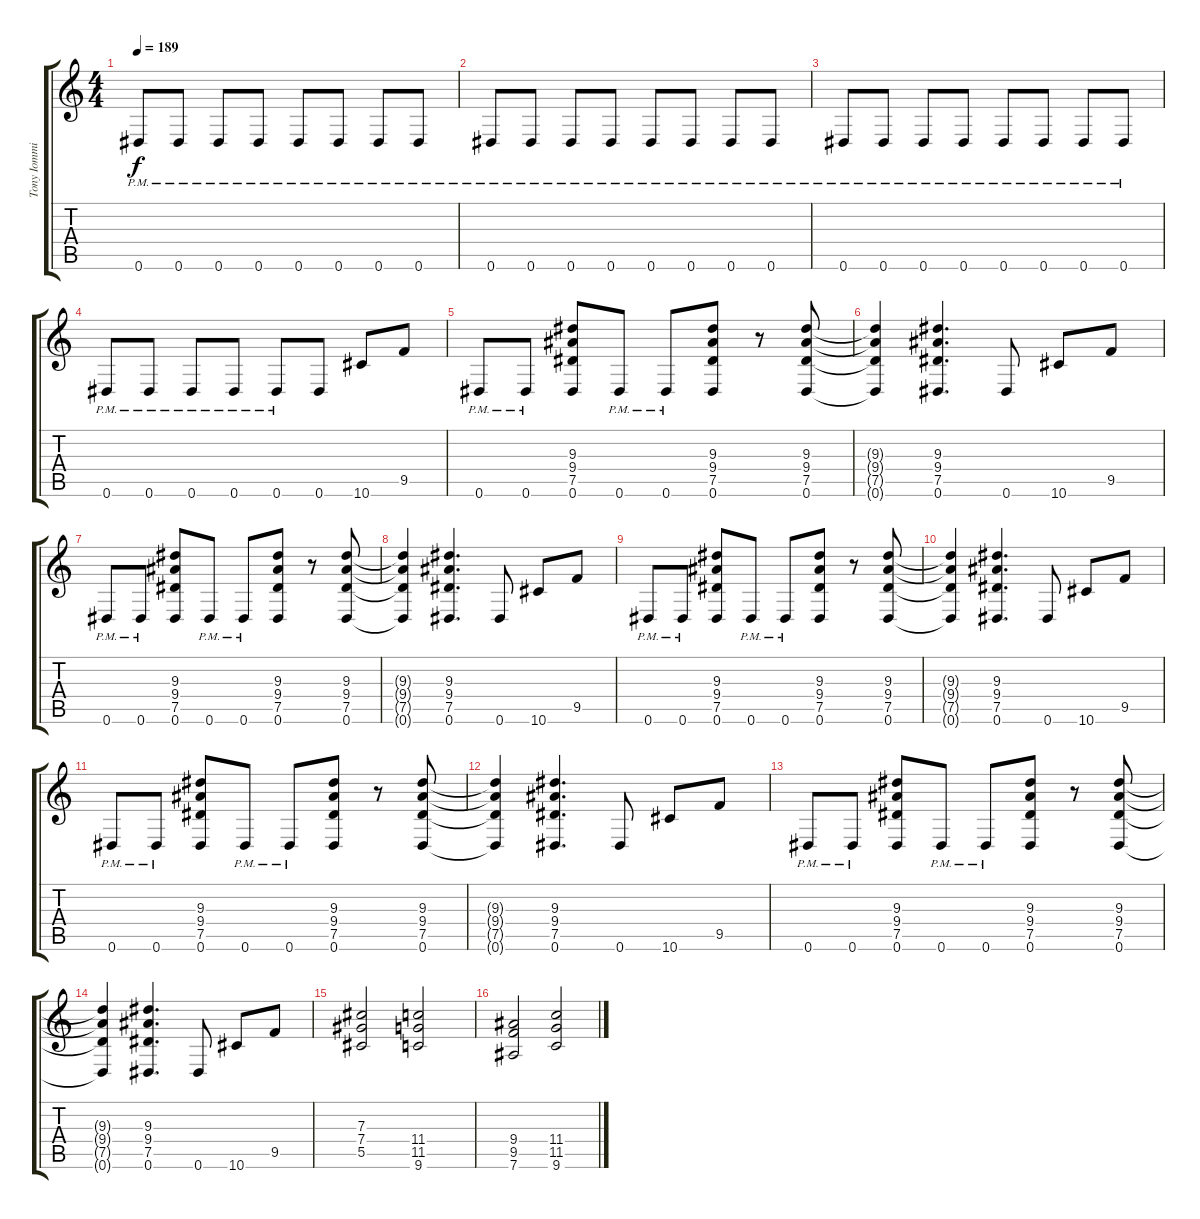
\track ("Tony Iommi (Rh. 2)" "Tony Iommi") {instrument overdrivenguitar}
\staff {score tabs}
\tuning (Eb4 Bb3 Gb3 Db3 Ab2 Eb2) {hide}
\ts (4 4)
\tempo 189
\clef g2
\ks c
0.6{pm}.8{dy f instrument overdrivenguitar} 0.6{pm}.8 0.6{pm}.8 0.6{pm}.8 0.6{pm}.8 0.6{pm}.8 0.6{pm}.8 0.6{pm}.8 |
0.6{pm}.8 0.6{pm}.8 0.6{pm}.8 0.6{pm}.8 0.6{pm}.8 0.6{pm}.8 0.6{pm}.8 0.6{pm}.8 |
0.6{pm}.8 0.6{pm}.8 0.6{pm}.8 0.6{pm}.8 0.6{pm}.8 0.6{pm}.8 0.6{pm}.8 0.6{pm}.8 |
0.6{pm}.8 0.6{pm}.8 0.6{pm}.8 0.6{pm}.8 0.6{pm}.8 0.6.8 10.6.8 9.5.8 |
0.6{pm}.8 0.6{pm}.8 (9.3 9.4 7.5 0.6).8 0.6{pm}.8 0.6{pm}.8 (9.3 9.4 7.5 0.6).8 r.8 (9.3 9.4 7.5 0.6).8 |
(9.3{t} 9.4{t} 7.5{t} 0.6{t}).4 (9.3 9.4 7.5 0.6).4{d} 0.6.8 10.6.8 9.5.8 |
0.6{pm}.8 0.6{pm}.8 (9.3 9.4 7.5 0.6).8 0.6{pm}.8 0.6{pm}.8 (9.3 9.4 7.5 0.6).8 r.8 (9.3 9.4 7.5 0.6).8 |
(9.3{t} 9.4{t} 7.5{t} 0.6{t}).4 (9.3 9.4 7.5 0.6).4{d} 0.6.8 10.6.8 9.5.8 |
0.6{pm}.8 0.6{pm}.8 (9.3 9.4 7.5 0.6).8 0.6{pm}.8 0.6{pm}.8 (9.3 9.4 7.5 0.6).8 r.8 (9.3 9.4 7.5 0.6).8 |
(9.3{t} 9.4{t} 7.5{t} 0.6{t}).4 (9.3 9.4 7.5 0.6).4{d} 0.6.8 10.6.8 9.5.8 |
0.6{pm}.8 0.6{pm}.8 (9.3 9.4 7.5 0.6).8 0.6{pm}.8 0.6{pm}.8 (9.3 9.4 7.5 0.6).8 r.8 (9.3 9.4 7.5 0.6).8 |
(9.3{t} 9.4{t} 7.5{t} 0.6{t}).4 (9.3 9.4 7.5 0.6).4{d} 0.6.8 10.6.8 9.5.8 |
0.6{pm}.8 0.6{pm}.8 (9.3 9.4 7.5 0.6).8 0.6{pm}.8 0.6{pm}.8 (9.3 9.4 7.5 0.6).8 r.8 (9.3 9.4 7.5 0.6).8 |
(9.3{t} 9.4{t} 7.5{t} 0.6{t}).4 (9.3 9.4 7.5 0.6).4{d} 0.6.8 10.6.8 9.5.8 |
(7.3 7.4 5.5).2 (11.4 11.5 9.6).2 |
(9.4 9.5 7.6).2 (11.4 11.5 9.6).2
